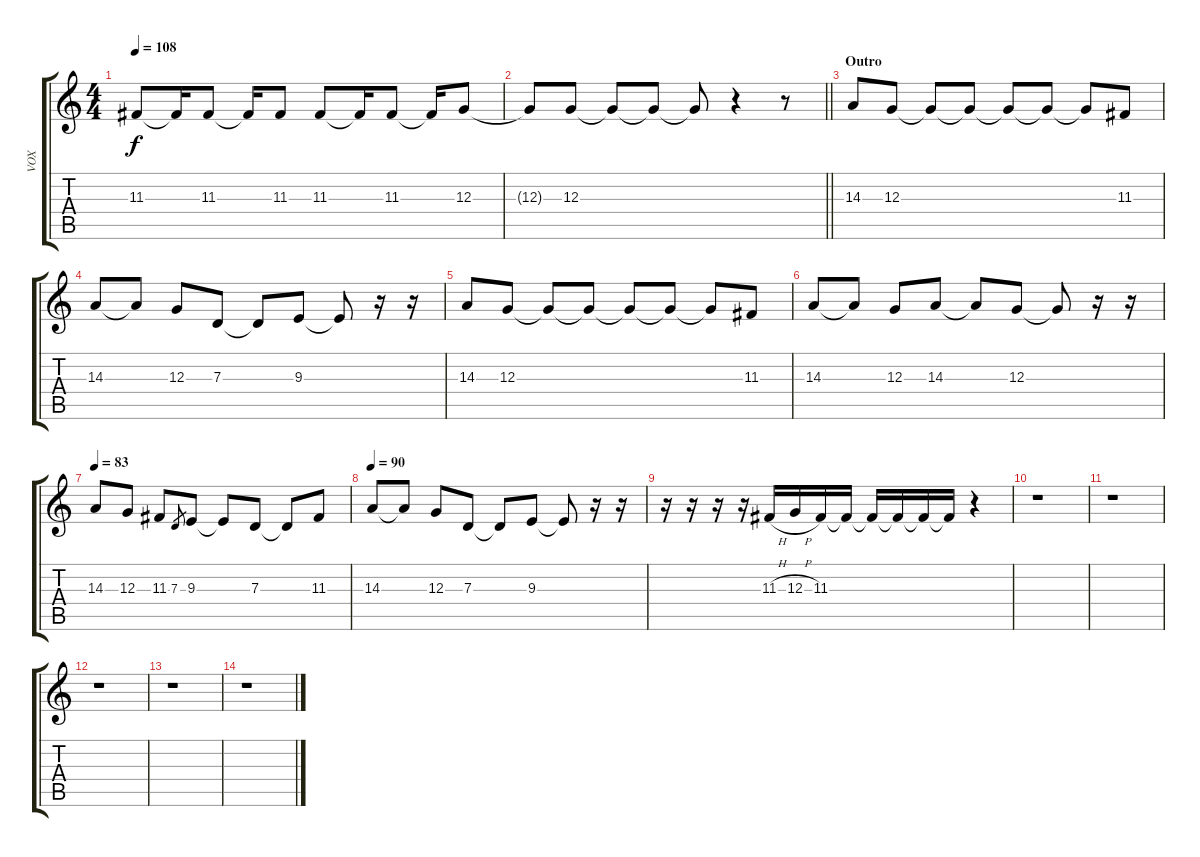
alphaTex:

\track ("VOX" "VOX") {instrument flute}
\staff {score tabs}
\tuning (E4 B3 G3 D3 A2 E2) {hide}
\ts (4 4)
\tempo 108
\clef g2
\ks c
11.3.8{dy f} 11.3{t}.16 11.3.8 11.3{t}.16 11.3.8 11.3.8 11.3{t}.16 11.3.8 11.3{t}.16 12.3.8 |
\barLineRight lightlight
12.3{t}.8 12.3.8 12.3{t}.8 12.3{t}.8 12.3{t}.8 r.4 r.8 |
\section ("" "Outro")
14.3.8 12.3.8 12.3{t}.8 12.3{t}.8 12.3{t}.8 12.3{t}.8 12.3{t}.8 11.3.8 |
14.3.8 14.3{t}.8 12.3.8 7.3.8 7.3{t}.8 9.3.8 9.3{t}.8 r.16 r.16 |
14.3.8 12.3.8 12.3{t}.8 12.3{t}.8 12.3{t}.8 12.3{t}.8 12.3{t}.8 11.3.8 |
14.3.8 14.3{t}.8 12.3.8 14.3.8 14.3{t}.8 12.3.8 12.3{t}.8 r.16 r.16 |
\tempo 83
14.3.8 12.3.8 11.3.8 7.3.8{gr} 9.3.8 9.3{t}.8 7.3.8 7.3{t}.8 11.3.8 |
\tempo 90
14.3.8 14.3{t}.8 12.3.8 7.3.8 7.3{t}.8 9.3.8 9.3{t}.8 r.16 r.16 |
r.16 r.16 r.16 r.16 11.3{h}.16 12.3{h}.16 11.3.16 11.3{t}.16 11.3{t}.16 11.3{t}.16 11.3{t}.16 11.3{t}.16 r.4 |
r.1 |
r.1 |
r.1 |
r.1 |
r.1
